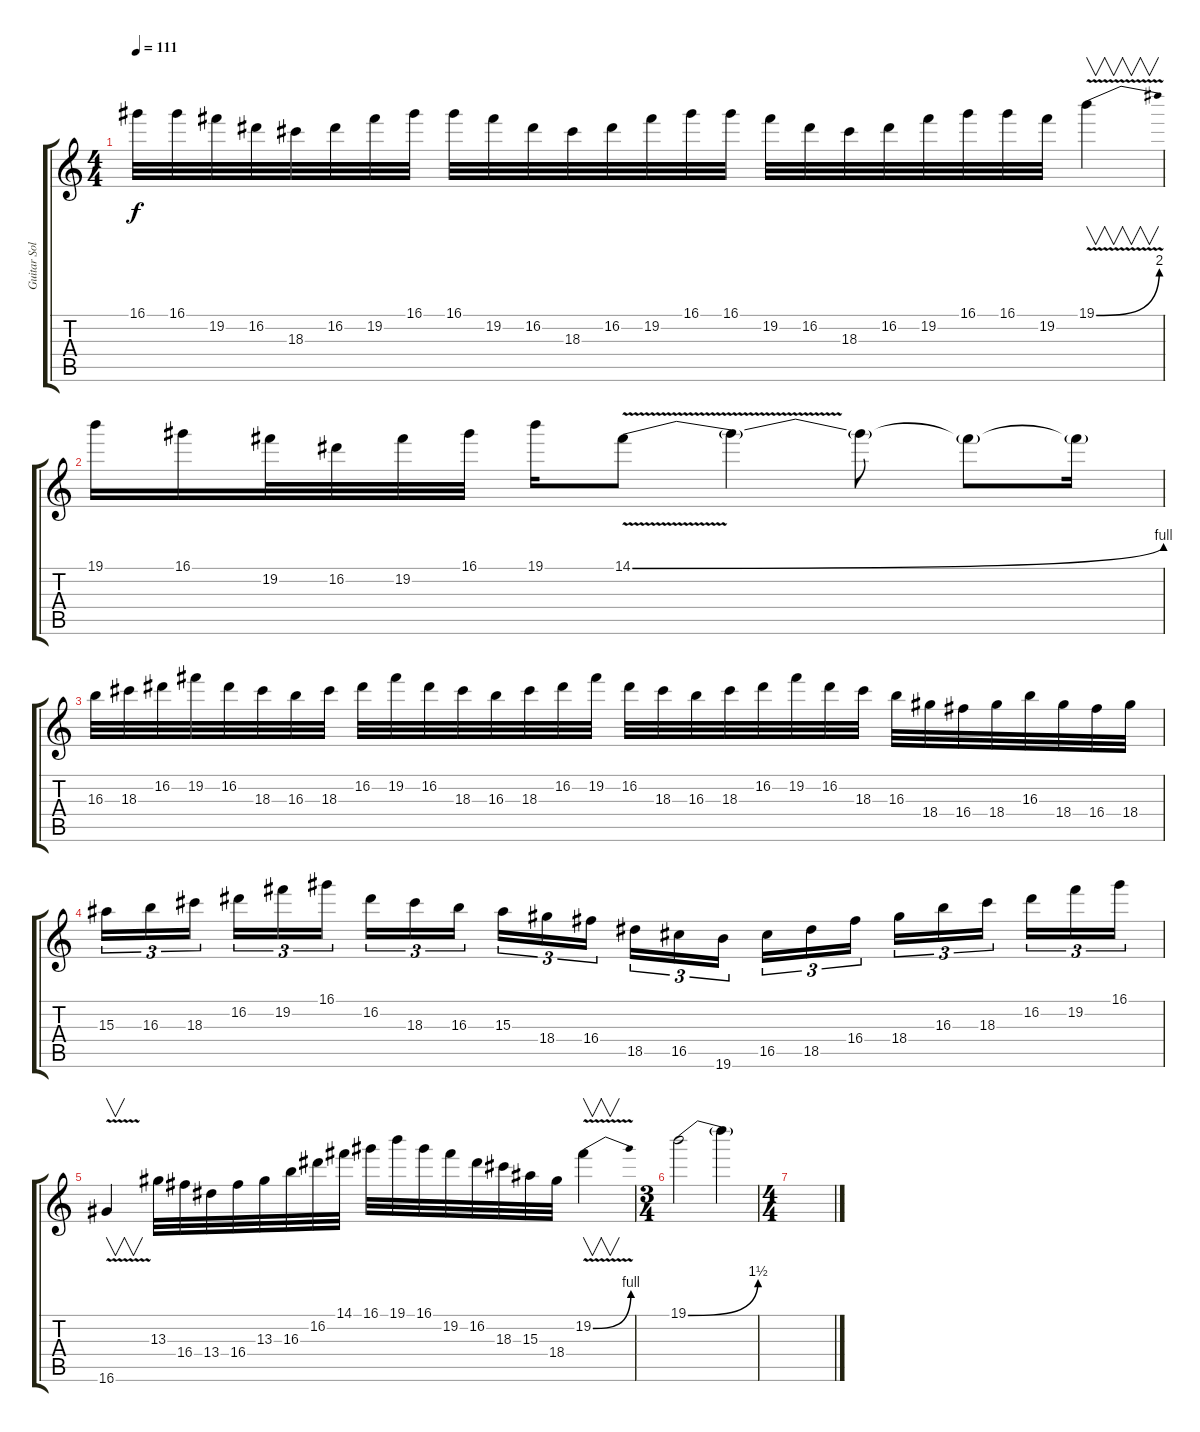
\track ("Guitar Solo" "Guitar Sol") {instrument distortionguitar}
\staff {score tabs}
\tuning (E4 B3 G3 D3 A2 E2) {hide}
\ts (4 4)
\tempo 111
\clef g2
\ks c
16.1.32{dy f} 16.1.32 19.2.32 16.2.32 18.3.32 16.2.32 19.2.32 16.1.32 16.1.32 19.2.32 16.2.32 18.3.32 16.2.32 19.2.32 16.1.32 16.1.32 19.2.32 16.2.32 18.3.32 16.2.32 19.2.32 16.1.32 16.1.32 19.2.32 19.1{be (bend 0 0 60 8) v}.4{v} |
19.1.16 16.1.16 19.2.32 16.2.32 19.2.32 16.1.32 19.1.16 14.1{be (bend 0 0 60 4) v}.8 14.1{t}.4 14.1{t}.8 14.1{t}.8 14.1{t}.16 |
16.3.32 18.3.32 16.2.32 19.2.32 16.2.32 18.3.32 16.3.32 18.3.32 16.2.32 19.2.32 16.2.32 18.3.32 16.3.32 18.3.32 16.2.32 19.2.32 16.2.32 18.3.32 16.3.32 18.3.32 16.2.32 19.2.32 16.2.32 18.3.32 16.3.32 18.4.32 16.4.32 18.4.32 16.3.32 18.4.32 16.4.32 18.4.32 |
15.3.16{tu (3 2)} 16.3.16{tu (3 2)} 18.3.16{tu (3 2)} 16.2.16{tu (3 2)} 19.2.16{tu (3 2)} 16.1.16{tu (3 2)} 16.2.16{tu (3 2)} 18.3.16{tu (3 2)} 16.3.16{tu (3 2)} 15.3.16{tu (3 2)} 18.4.16{tu (3 2)} 16.4.16{tu (3 2)} 18.5.16{tu (3 2)} 16.5.16{tu (3 2)} 19.6.16{tu (3 2)} 16.5.16{tu (3 2)} 18.5.16{tu (3 2)} 16.4.16{tu (3 2)} 18.4.16{tu (3 2)} 16.3.16{tu (3 2)} 18.3.16{tu (3 2)} 16.2.16{tu (3 2)} 19.2.16{tu (3 2)} 16.1.16{tu (3 2)} |
16.6{v}.4{v} 13.3.32 16.4.32 13.4.32 16.4.32 13.3.32 16.3.32 16.2.32 14.1.32 16.1.32 19.1.32 16.1.32 19.2.32 16.2.32 18.3.32 15.3.32 18.4.32 19.2{be (bend 0 0 60 4) v}.4{v} |
\ts (3 4)
19.1{be (bend 0 0 60 6)}.2 19.1{t}.4 |
\ts (4 4)
